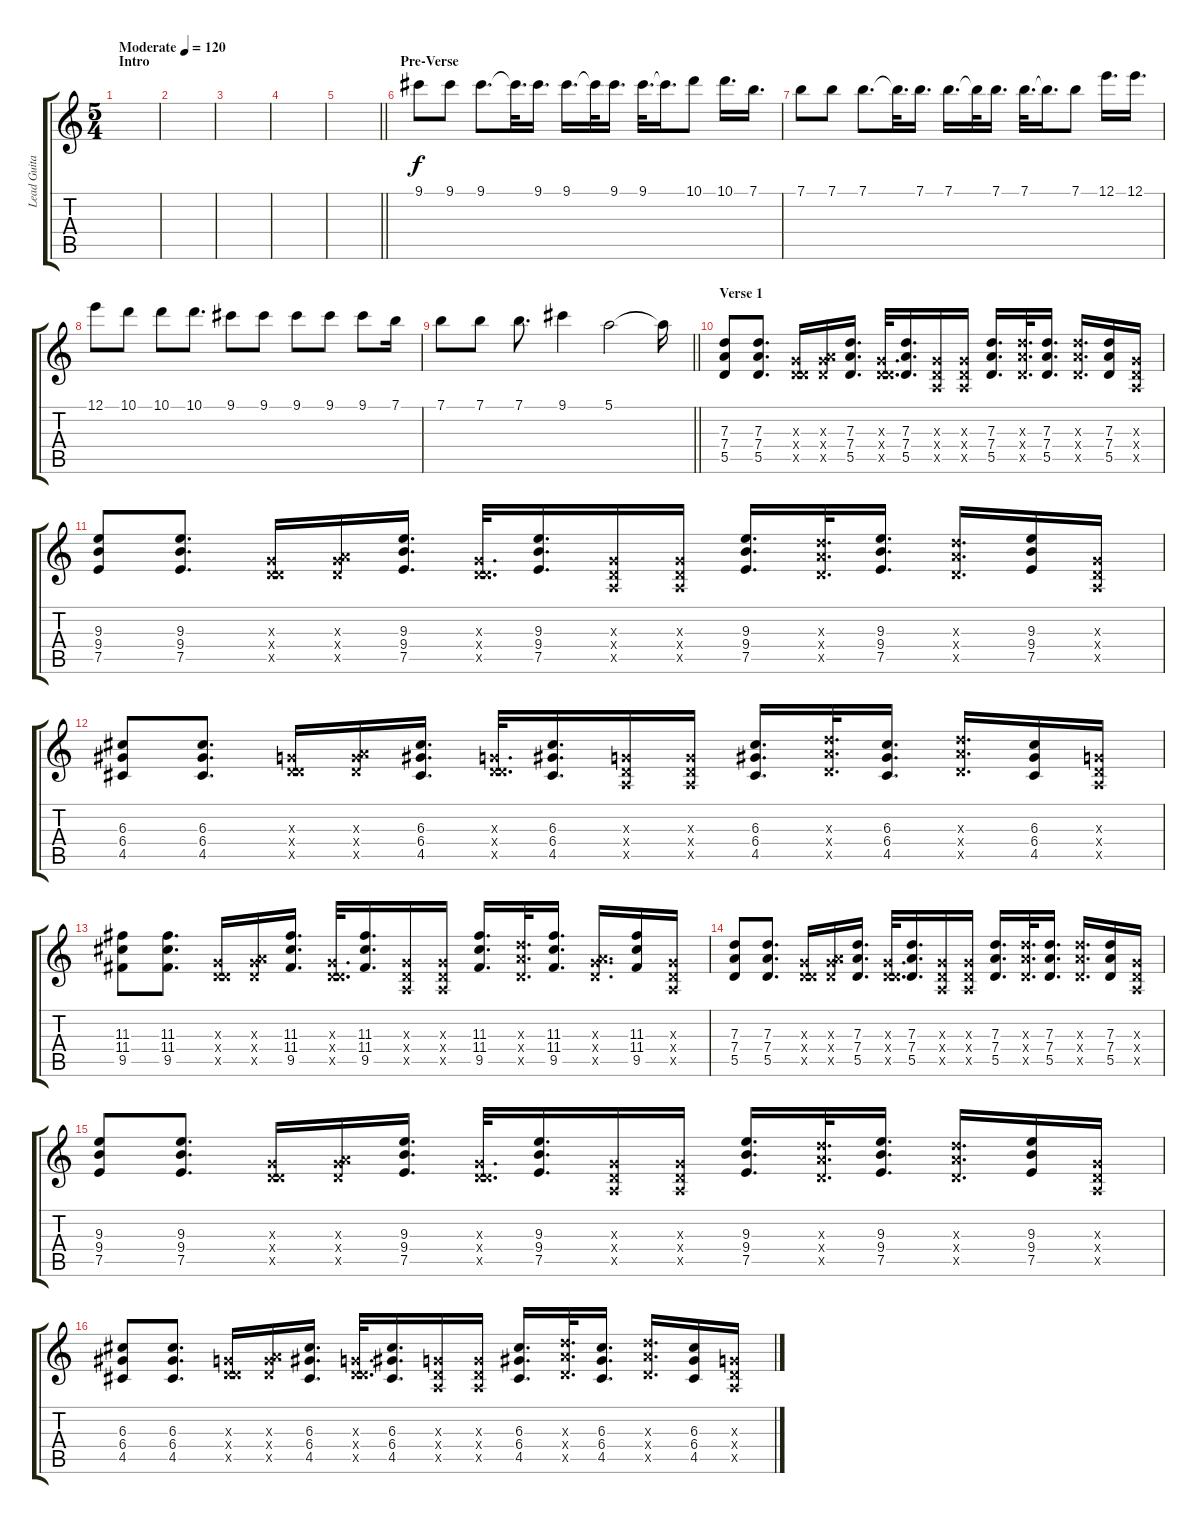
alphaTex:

\track ("Lead Guitar" "Lead Guita") {instrument distortionguitar}
\staff {score tabs}
\tuning (E4 B3 G3 D3 A2 D2) {hide}
\ts (5 4)
\section ("" "Intro")
\tempo (120 "Moderate")
\clef g2
\ks c
|
|
|
|
\barLineRight lightlight
|
\section ("" "Pre-Verse")
9.1.8 9.1.8 9.1.8{d} 9.1{t}.32{d} 9.1.16{d} 9.1.16{d} 9.1{t}.32 9.1.16{d} 9.1.32{d} 9.1{t}.16{d} 10.1.8 10.1.16{d} 7.1.16{d} |
7.1.8 7.1.8 7.1.8{d} 7.1{t}.32{d} 7.1.16{d} 7.1.16{d} 7.1{t}.32 7.1.16{d} 7.1.32{d} 7.1{t}.16{d} 7.1.8 12.1.16{d} 12.1.16{d} |
12.1.8 10.1.8 10.1.8 10.1.8{d} 9.1.8 9.1.8 9.1.8 9.1.8 9.1.8 7.1.16 |
\barLineRight lightlight
7.1.8 7.1.8 7.1.8{d} 9.1.4 5.1.2 5.1{t}.16 |
\section ("" "Verse 1")
(7.3 7.4 5.5).8 (7.3 7.4 5.5).8{d} (0.3{x} 0.4{x} 5.5{x}).16 (0.3{x} 7.4{x} 5.5{x}).16 (7.3 7.4 5.5).16{d} (0.3{x} 0.4{x} 5.5{x}).32{d} (7.3 7.4 5.5).16{d} (0.3{x} 0.4{x} 0.5{x}).16 (0.3{x} 0.4{x} 0.5{x}).16 (7.3 7.4 5.5).16{d} (7.3{x} 7.4{x} 5.5{x}).32{d} (7.3 7.4 5.5).16{d} (7.3{x} 7.4{x} 5.5{x}).16{d} (7.3 7.4 5.5).16 (0.3{x} 0.4{x} 0.5{x}).16 |
(9.3 9.4 7.5).8 (9.3 9.4 7.5).8{d} (0.3{x} 0.4{x} 5.5{x}).16 (0.3{x} 7.4{x} 5.5{x}).16 (9.3 9.4 7.5).16{d} (0.3{x} 0.4{x} 5.5{x}).32{d} (9.3 9.4 7.5).16{d} (0.3{x} 0.4{x} 0.5{x}).16 (0.3{x} 0.4{x} 0.5{x}).16 (9.3 9.4 7.5).16{d} (7.3{x} 7.4{x} 5.5{x}).32{d} (9.3 9.4 7.5).16{d} (7.3{x} 7.4{x} 5.5{x}).16{d} (9.3 9.4 7.5).16 (0.3{x} 0.4{x} 0.5{x}).16 |
(6.3 6.4 4.5).8 (6.3 6.4 4.5).8{d} (0.3{x} 0.4{x} 5.5{x}).16 (0.3{x} 7.4{x} 5.5{x}).16 (6.3 6.4 4.5).16{d} (0.3{x} 0.4{x} 5.5{x}).32{d} (6.3 6.4 4.5).16{d} (0.3{x} 0.4{x} 0.5{x}).16 (0.3{x} 0.4{x} 0.5{x}).16 (6.3 6.4 4.5).16{d} (7.3{x} 7.4{x} 5.5{x}).32{d} (6.3 6.4 4.5).16{d} (7.3{x} 7.4{x} 5.5{x}).16{d} (6.3 6.4 4.5).16 (0.3{x} 0.4{x} 0.5{x}).16 |
(11.3 11.4 9.5).8 (11.3 11.4 9.5).8{d} (0.3{x} 0.4{x} 5.5{x}).16 (0.3{x} 7.4{x} 5.5{x}).16 (11.3 11.4 9.5).16{d} (0.3{x} 0.4{x} 5.5{x}).32{d} (11.3 11.4 9.5).16{d} (0.3{x} 0.4{x} 0.5{x}).16 (0.3{x} 0.4{x} 0.5{x}).16 (11.3 11.4 9.5).16{d} (7.3{x} 7.4{x} 5.5{x}).32{d} (11.3 11.4 9.5).16{d} (0.3{x} 7.4{x} 5.5{x}).16{d} (11.3 11.4 9.5).16 (0.3{x} 0.4{x} 0.5{x}).16 |
(7.3 7.4 5.5).8 (7.3 7.4 5.5).8{d} (0.3{x} 0.4{x} 5.5{x}).16 (0.3{x} 7.4{x} 5.5{x}).16 (7.3 7.4 5.5).16{d} (0.3{x} 0.4{x} 5.5{x}).32{d} (7.3 7.4 5.5).16{d} (0.3{x} 0.4{x} 0.5{x}).16 (0.3{x} 0.4{x} 0.5{x}).16 (7.3 7.4 5.5).16{d} (7.3{x} 7.4{x} 5.5{x}).32{d} (7.3 7.4 5.5).16{d} (7.3{x} 7.4{x} 5.5{x}).16{d} (7.3 7.4 5.5).16 (0.3{x} 0.4{x} 0.5{x}).16 |
(9.3 9.4 7.5).8 (9.3 9.4 7.5).8{d} (0.3{x} 0.4{x} 5.5{x}).16 (0.3{x} 7.4{x} 5.5{x}).16 (9.3 9.4 7.5).16{d} (0.3{x} 0.4{x} 5.5{x}).32{d} (9.3 9.4 7.5).16{d} (0.3{x} 0.4{x} 0.5{x}).16 (0.3{x} 0.4{x} 0.5{x}).16 (9.3 9.4 7.5).16{d} (7.3{x} 7.4{x} 5.5{x}).32{d} (9.3 9.4 7.5).16{d} (7.3{x} 7.4{x} 5.5{x}).16{d} (9.3 9.4 7.5).16 (0.3{x} 0.4{x} 0.5{x}).16 |
(6.3 6.4 4.5).8 (6.3 6.4 4.5).8{d} (0.3{x} 0.4{x} 5.5{x}).16 (0.3{x} 7.4{x} 5.5{x}).16 (6.3 6.4 4.5).16{d} (0.3{x} 0.4{x} 5.5{x}).32{d} (6.3 6.4 4.5).16{d} (0.3{x} 0.4{x} 0.5{x}).16 (0.3{x} 0.4{x} 0.5{x}).16 (6.3 6.4 4.5).16{d} (7.3{x} 7.4{x} 5.5{x}).32{d} (6.3 6.4 4.5).16{d} (7.3{x} 7.4{x} 5.5{x}).16{d} (6.3 6.4 4.5).16 (0.3{x} 0.4{x} 0.5{x}).16
